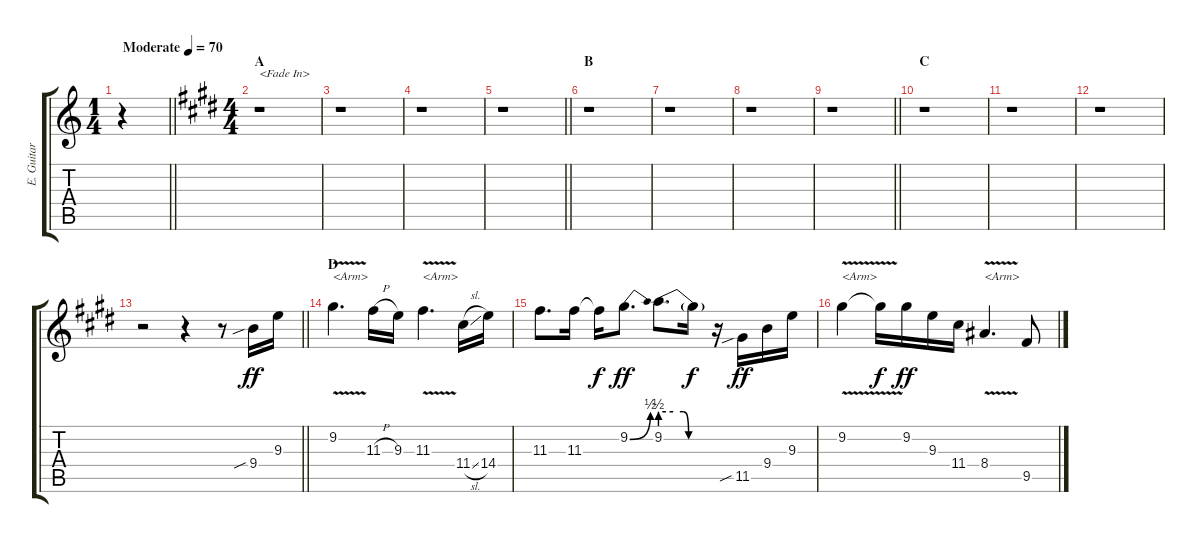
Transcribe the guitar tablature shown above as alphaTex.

\track ("E. Guitar III" "E. Guitar ") {instrument overdrivenguitar}
\staff {score tabs}
\tuning (E4 B3 G3 D3 A2 E2) {hide}
\ts (1 4)
\tempo (70 "Moderate")
\clef g2
\barLineRight lightlight
\ks c
r.4{dy ff instrument overdrivenguitar} |
\ts (4 4)
\section ("" "A")
\ks e
r.1{txt "<Fade In>"} |
r.1 |
r.1 |
\barLineRight lightlight
r.1 |
\section ("" "B")
r.1 |
r.1 |
r.1 |
\barLineRight lightlight
r.1 |
\section ("" "C")
r.1 |
r.1 |
r.1 |
\barLineRight lightlight
r.2 r.4 r.8 9.4{sib}.16 9.3.16 |
\section ("" "D")
9.2{v}.4{d txt "<Arm>"} 11.3{h}.16 9.3.16 11.3{v}.4{d txt "<Arm>"} 11.4{sl}.16 14.4.16 |
11.3.8{d} 11.3.16 11.3{t}.16{dy f} 9.2{be (bend 0 0 60 2)}.8{d dy ff} 9.2{be (custom 0 2 15 2 27 2 33 0 60 0)}.8{d} 9.2{t}.16{dy f} r.16 11.5{sib}.16{dy ff} 9.4.16 9.3.16 |
9.2{v}.4{txt "<Arm>"} 9.2{t}.16{dy f} 9.2.16{dy ff} 9.3.16 11.4.16 8.4{v}.4{d txt "<Arm>"} 9.5.8
